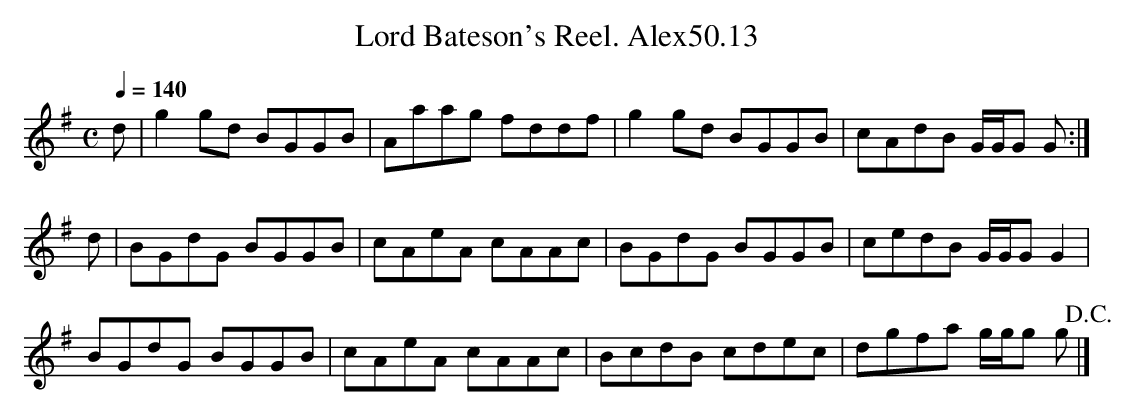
X:1
T:Lord Bateson's Reel. Alex50.13
M:C
L:1/8
Q:1/4=140
K:G
d|g2 gd BGGB| Aaag fddf|g2gd BGGB|cAdB G/G/G G:|
d|BGdG BGGB| cAeA cAAc|BGdG BGGB| cedB G/G/G G2|
BGdG BGGB| cAeA cAAc|BcdB cdec|dgfa g/g/g g!D.C.!|]
